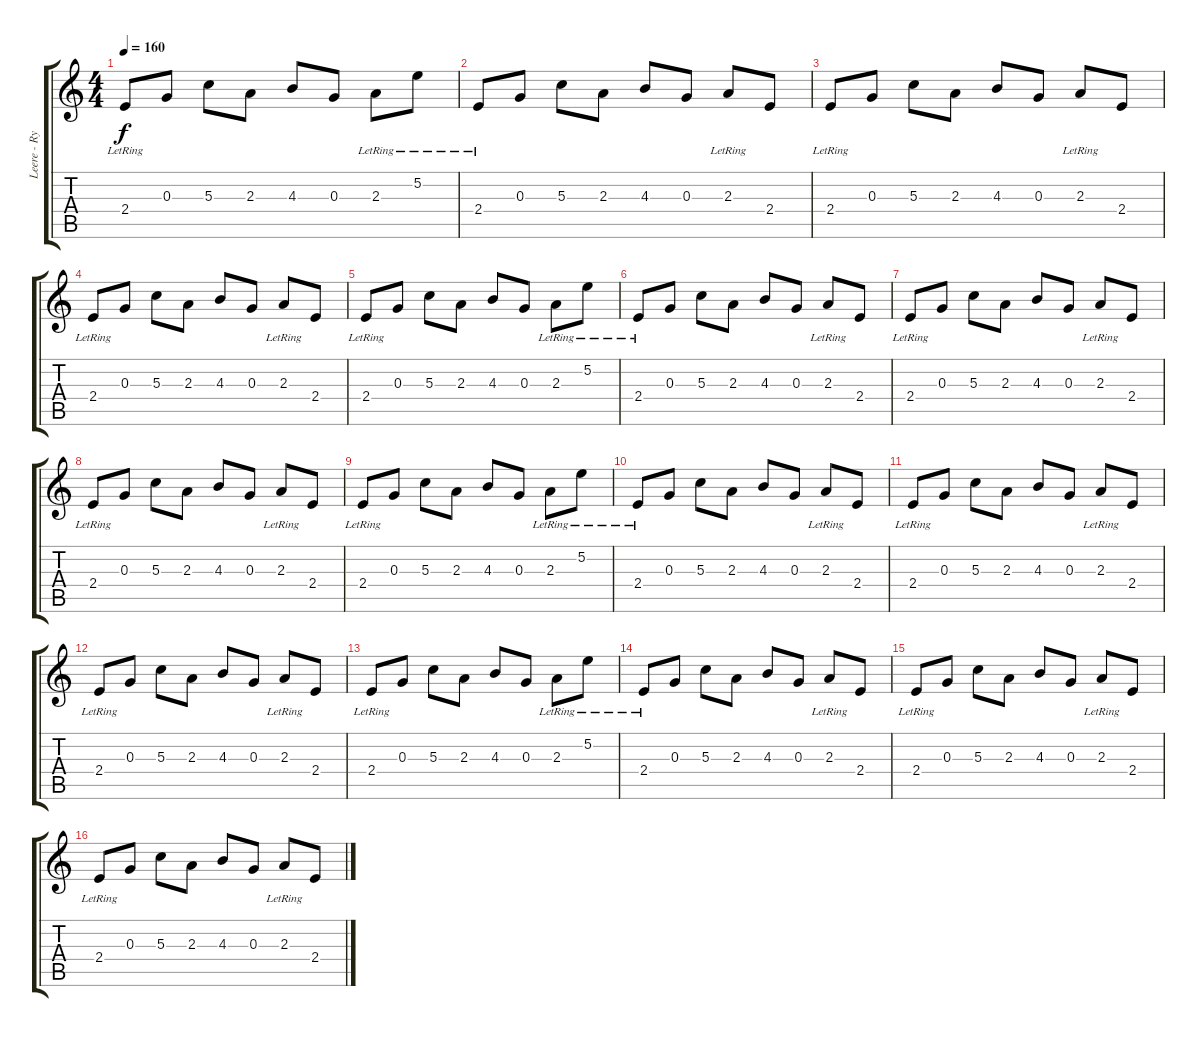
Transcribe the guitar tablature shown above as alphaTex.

\track ("Leere - Rythm Guitar" "Leere - Ry") {instrument distortionguitar}
\staff {score tabs}
\tuning (E4 B3 G3 D3 A2 E2) {hide}
\ts (4 4)
\tempo 160
\clef g2
\ks c
2.4{lr}.8{dy f} 0.3.8 5.3.8 2.3.8 4.3.8 0.3.8 2.3{lr}.8 5.2{lr}.8 |
2.4{lr}.8 0.3.8 5.3.8 2.3.8 4.3.8 0.3.8 2.3{lr}.8 2.4.8 |
2.4{lr}.8 0.3.8 5.3.8 2.3.8 4.3.8 0.3.8 2.3{lr}.8 2.4.8 |
2.4{lr}.8 0.3.8 5.3.8 2.3.8 4.3.8 0.3.8 2.3{lr}.8 2.4.8 |
2.4{lr}.8 0.3.8 5.3.8 2.3.8 4.3.8 0.3.8 2.3{lr}.8 5.2{lr}.8 |
2.4{lr}.8 0.3.8 5.3.8 2.3.8 4.3.8 0.3.8 2.3{lr}.8 2.4.8 |
2.4{lr}.8 0.3.8 5.3.8 2.3.8 4.3.8 0.3.8 2.3{lr}.8 2.4.8 |
2.4{lr}.8 0.3.8 5.3.8 2.3.8 4.3.8 0.3.8 2.3{lr}.8 2.4.8 |
2.4{lr}.8 0.3.8 5.3.8 2.3.8 4.3.8 0.3.8 2.3{lr}.8 5.2{lr}.8 |
2.4{lr}.8 0.3.8 5.3.8 2.3.8 4.3.8 0.3.8 2.3{lr}.8 2.4.8 |
2.4{lr}.8 0.3.8 5.3.8 2.3.8 4.3.8 0.3.8 2.3{lr}.8 2.4.8 |
2.4{lr}.8 0.3.8 5.3.8 2.3.8 4.3.8 0.3.8 2.3{lr}.8 2.4.8 |
2.4{lr}.8 0.3.8 5.3.8 2.3.8 4.3.8 0.3.8 2.3{lr}.8 5.2{lr}.8 |
2.4{lr}.8 0.3.8 5.3.8 2.3.8 4.3.8 0.3.8 2.3{lr}.8 2.4.8 |
2.4{lr}.8 0.3.8 5.3.8 2.3.8 4.3.8 0.3.8 2.3{lr}.8 2.4.8 |
2.4{lr}.8 0.3.8 5.3.8 2.3.8 4.3.8 0.3.8 2.3{lr}.8 2.4.8
